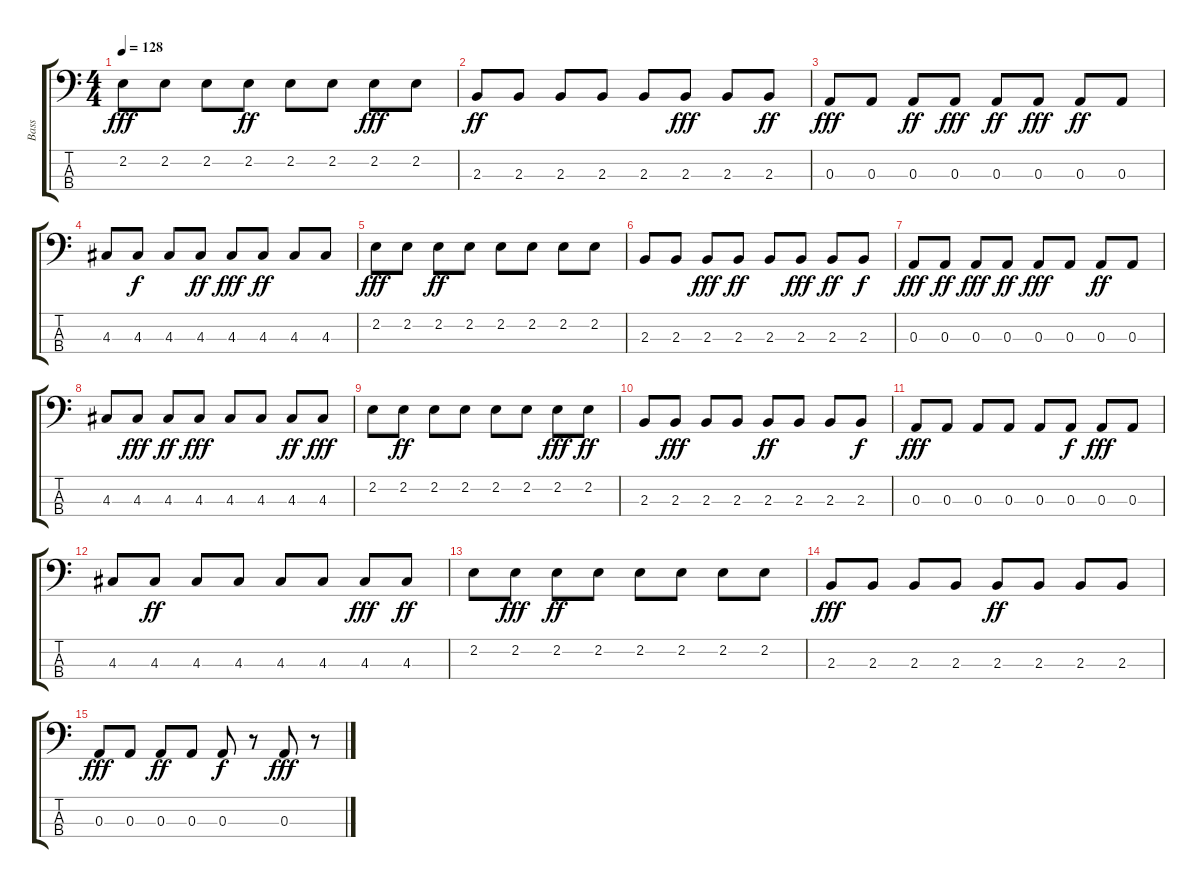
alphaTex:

\track ("Bass" "Bass") {instrument electricbassfinger}
\staff {score tabs}
\tuning (G2 D2 A1 E1) {hide}
\ts (4 4)
\tempo 128
\clef f4
\ks c
2.2.8{dy fff} 2.2.8 2.2.8 2.2.8{dy ff} 2.2.8 2.2.8 2.2.8{dy fff} 2.2.8 |
2.3.8{dy ff} 2.3.8 2.3.8 2.3.8 2.3.8 2.3.8{dy fff} 2.3.8 2.3.8{dy ff} |
0.3.8{dy fff} 0.3.8 0.3.8{dy ff} 0.3.8{dy fff} 0.3.8{dy ff} 0.3.8{dy fff} 0.3.8{dy ff} 0.3.8 |
4.3.8 4.3.8{dy f} 4.3.8 4.3.8{dy ff} 4.3.8{dy fff} 4.3.8{dy ff} 4.3.8 4.3.8 |
2.2.8{dy fff} 2.2.8 2.2.8{dy ff} 2.2.8 2.2.8 2.2.8 2.2.8 2.2.8 |
2.3.8 2.3.8 2.3.8{dy fff} 2.3.8{dy ff} 2.3.8 2.3.8{dy fff} 2.3.8{dy ff} 2.3.8{dy f} |
0.3.8{dy fff} 0.3.8{dy ff} 0.3.8{dy fff} 0.3.8{dy ff} 0.3.8{dy fff} 0.3.8 0.3.8{dy ff} 0.3.8 |
4.3.8 4.3.8{dy fff} 4.3.8{dy ff} 4.3.8{dy fff} 4.3.8 4.3.8 4.3.8{dy ff} 4.3.8{dy fff} |
2.2.8 2.2.8{dy ff} 2.2.8 2.2.8 2.2.8 2.2.8 2.2.8{dy fff} 2.2.8{dy ff} |
2.3.8 2.3.8{dy fff} 2.3.8 2.3.8 2.3.8{dy ff} 2.3.8 2.3.8 2.3.8{dy f} |
0.3.8{dy fff} 0.3.8 0.3.8 0.3.8 0.3.8 0.3.8{dy f} 0.3.8{dy fff} 0.3.8 |
4.3.8 4.3.8{dy ff} 4.3.8 4.3.8 4.3.8 4.3.8 4.3.8{dy fff} 4.3.8{dy ff} |
2.2.8 2.2.8{dy fff} 2.2.8{dy ff} 2.2.8 2.2.8 2.2.8 2.2.8 2.2.8 |
2.3.8{dy fff} 2.3.8 2.3.8 2.3.8 2.3.8{dy ff} 2.3.8 2.3.8 2.3.8 |
0.3.8{dy fff} 0.3.8 0.3.8{dy ff} 0.3.8 0.3.8{dy f} r.8 0.3.8{dy fff} r.8
